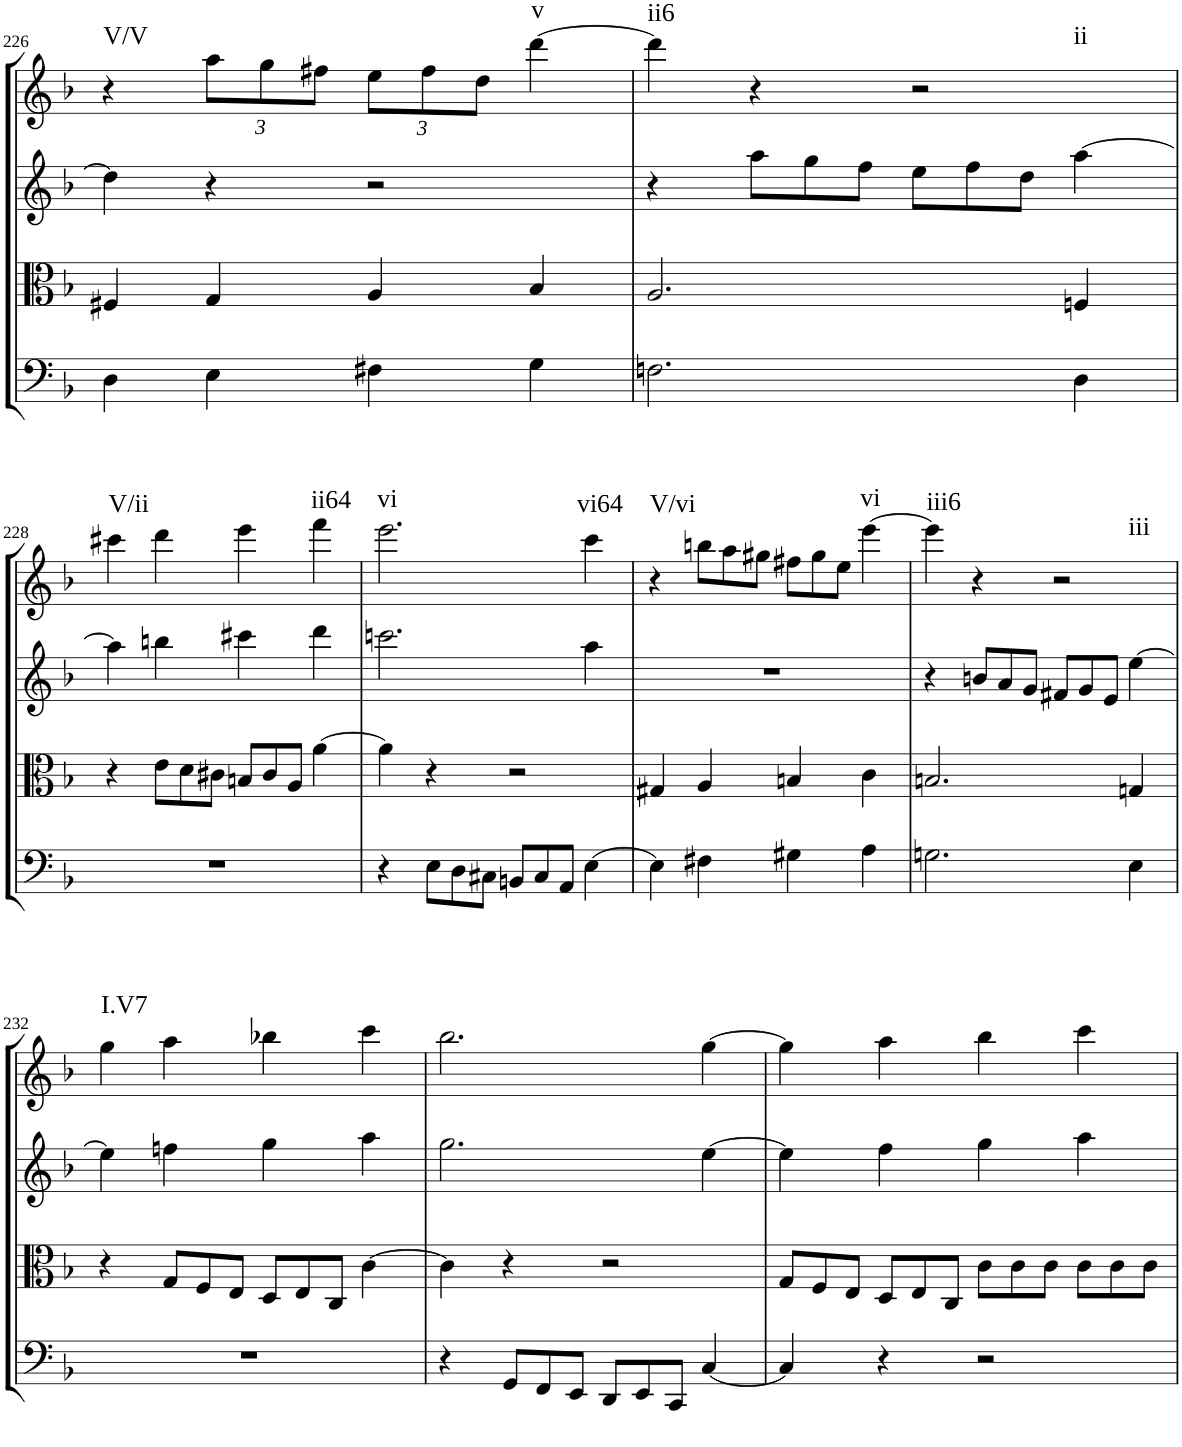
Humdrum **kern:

**kern	**kern	**kern	**kern	**harte
*part4	*part3	*part2	*part1	*part1
*staff4	*staff3	*staff2	*staff1	*
*I"Cello	*I"Viola	*I"2nd Violin	*I"1st Violin	*
*	*I'Vla	*I'Vln	*I'Vln	*
!!LO:PB:g=z
*clefF4	*clefC3	*clefG2	*clefG2	*
*k[b-]	*k[b-]	*k[b-]	*k[b-]	*
*M4/4	*M4/4	*M4/4	*M4/4	*
*met(c)	*met(c)	*met(c)	*met(c)	*
=226	=226	=226	=226	=226
!	!	!	!	!LO:H:kt=V/V
4D\	4F#X/	4dd\]	4r	N
*	*	*	*Xbrackettup	*
4E\	4G/	4r	12aa\L	.
.	.	.	12gg\	.
.	.	.	12ff#X\J	.
4F#X\	4A/	2r	12ee\L	.
.	.	.	12ff#\	.
.	.	.	12dd\J	.
!	!	!	!	!LO:H:kt=v
4G\	4B-/	.	[4ddd\	N
=227	=227	=227	=227	=227
!	!	!	!	!LO:H:kt=ii6
2.Fn\	2.A/	4r	4ddd\]	N
*	*	*Xtuplet	*	*
.	.	12aa\L	4r	.
.	.	12gg\	.	.
.	.	12ff\J	.	.
!	!	!	!	!LO:H:kt=ii
.	.	12ee\L	2r	N
.	.	12ff\	.	.
.	.	12dd\J	.	.
4D\	4Fn/	[4aa\	.	.
!!LO:LB:g=z
=228	=228	=228	=228	=228
!	!	!	!	!LO:H:kt=V/ii
1r	4r	4aa\]	4ccc#X\	N
*	*Xtuplet	*	*	*
.	12e\L	4bbn\	4ddd\	.
.	12d\	.	.	.
.	12c#X\J	.	.	.
.	12Bn/L	4ccc#X\	4eee\	.
.	12c#/	.	.	.
.	12A/J	.	.	.
!	!	!	!	!LO:H:kt=ii64
.	[4a\	4ddd\	4fff\	N
=229	=229	=229	=229	=229
!	!	!	!	!LO:H:kt=vi
4r	4a\]	2.cccn\	2.eee\	N
*Xtuplet	*	*	*	*
12E\L	4r	.	.	.
12D\	.	.	.	.
12C#X\J	.	.	.	.
12BBn/L	2r	.	.	.
12C#/	.	.	.	.
12AA/J	.	.	.	.
!	!	!	!	!LO:H:kt=vi64
[4E\	.	4aa\	4ccc\	N
=230	=230	=230	=230	=230
!	!	!	!	!LO:H:kt=V/vi
4E\]	4G#X/	1r	4r	N
*	*	*	*Xtuplet	*
4F#X\	4A/	.	12bbn\L	.
.	.	.	12aa\	.
.	.	.	12gg#X\J	.
4G#X\	4Bn/	.	12ff#X\L	.
.	.	.	12gg#\	.
.	.	.	12ee\J	.
!	!	!	!	!LO:H:kt=vi
4A\	4c\	.	[4eee\	N
=231	=231	=231	=231	=231
!	!	!	!	!LO:H:kt=iii6
2.Gn\	2.Bn/	4r	4eee\]	N
.	.	12bn/L	4r	.
.	.	12a/	.	.
.	.	12g/J	.	.
!	!	!	!	!LO:H:kt=iii
.	.	12f#X/L	2r	N
.	.	12g/	.	.
.	.	12e/J	.	.
4E\	4Gn/	[4ee\	.	.
!!LO:LB:g=z
=232	=232	=232	=232	=232
!	!	!	!	!LO:H:kt=I.V7
1r	4r	4ee\]	4gg\	N
.	12G/L	4ffn\	4aa\	.
.	12F/	.	.	.
.	12E/J	.	.	.
.	12D/L	4gg\	4bb-X\	.
.	12E/	.	.	.
.	12C/J	.	.	.
.	[4c\	4aa\	4ccc\	.
=233	=233	=233	=233	=233
4r	4c\]	2.gg\	2.bb-\	.
12GG/L	4r	.	.	.
12FF/	.	.	.	.
12EE/J	.	.	.	.
12DD/L	2r	.	.	.
12EE/	.	.	.	.
12CC/J	.	.	.	.
[4C/	.	[4ee\	[4gg\	.
=234	=234	=234	=234	=234
4C/]	12G/L	4ee\]	4gg\]	.
.	12F/	.	.	.
.	12E/J	.	.	.
4r	12D/L	4ff\	4aa\	.
.	12E/	.	.	.
.	12C/J	.	.	.
2r	12c\L	4gg\	4bb-\	.
.	12c\	.	.	.
.	12c\J	.	.	.
.	12c\L	4aa\	4ccc\	.
.	12c\	.	.	.
.	12c\J	.	.	.
=	=	=	=	=
*-	*-	*-	*-	*-
